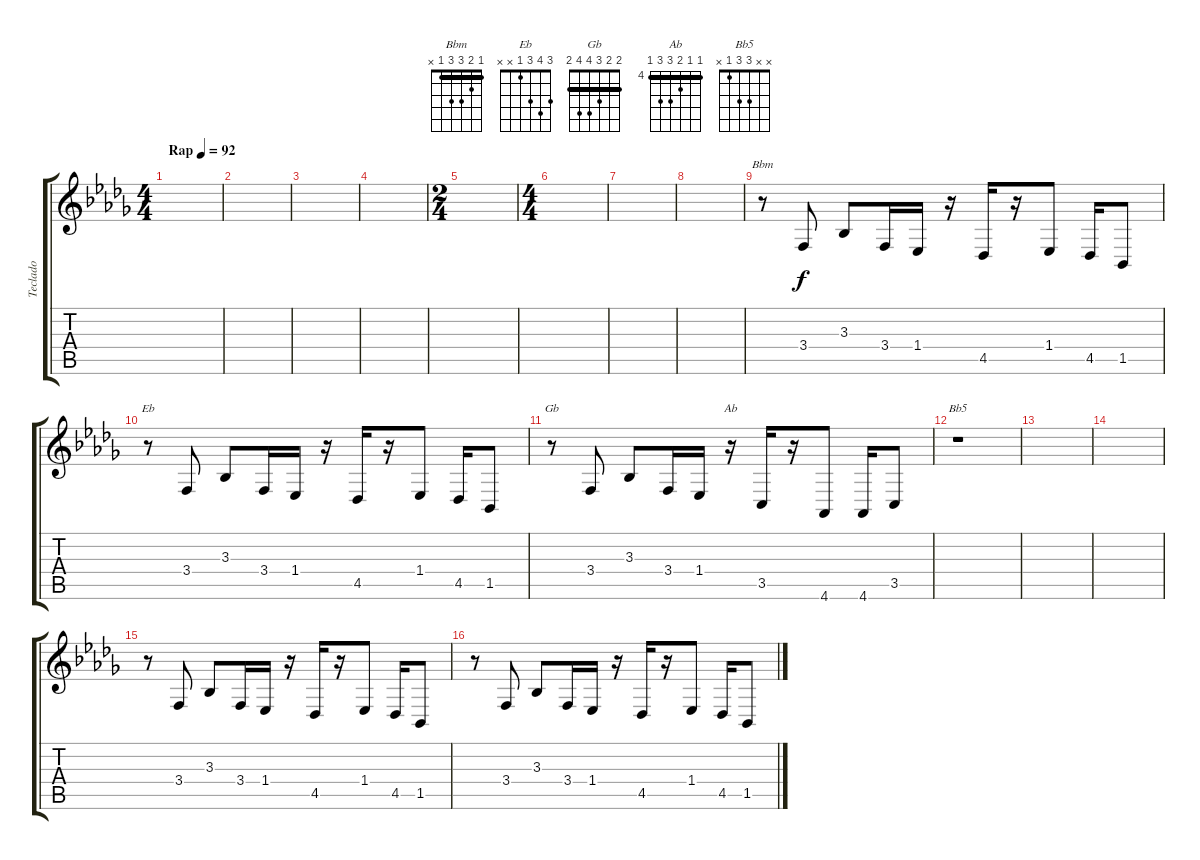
\track ("Teclado" "Teclado") {instrument pad3polysynth}
\staff {score tabs}
\tuning (E4 B3 G3 D3 A2 E2) {hide}
\chord ("Bbm" 1 2 3 3 1 x) {barre 1}
\chord ("Eb" 3 4 3 1 x x)
\chord ("Gb" 2 2 3 4 4 2) {barre 2}
\chord ("Ab" 4 4 5 6 6 4) {firstfret 4 barre 4}
\chord ("Bb5" x x 3 3 1 x)
\ts (4 4)
\tempo (92 "Rap")
\clef g2
\ks db
|
|
|
|
\ts (2 4)
|
\ts (4 4)
|
|
|
r.8{ch "Bbm"} 3.4.8 3.3.8 3.4.16 1.4.16 r.16 4.5.16 r.16 1.4.8 4.5.16 1.5.8 |
r.8{ch "Eb"} 3.4.8 3.3.8 3.4.16 1.4.16 r.16 4.5.16 r.16 1.4.8 4.5.16 1.5.8 |
r.8{ch "Gb"} 3.4.8 3.3.8 3.4.16 1.4.16 r.16{ch "Ab"} 3.5.16 r.16 4.6.8 4.6.16 3.5.8 |
r.1{ch "Bb5"} |
|
|
r.8 3.4.8 3.3.8 3.4.16 1.4.16 r.16 4.5.16 r.16 1.4.8 4.5.16 1.5.8 |
r.8 3.4.8 3.3.8 3.4.16 1.4.16 r.16 4.5.16 r.16 1.4.8 4.5.16 1.5.8
